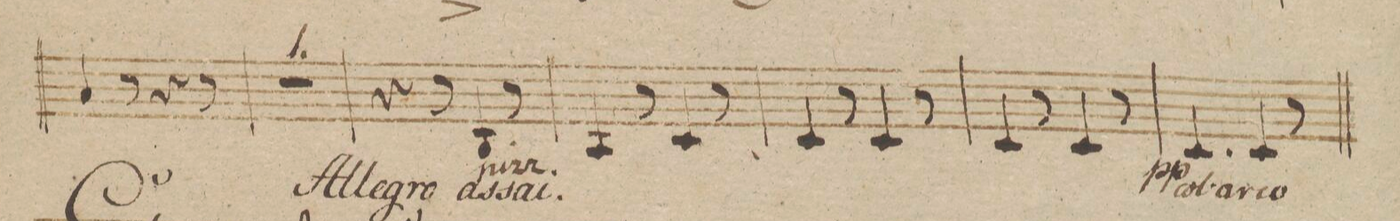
**kern	**dynam
*I"Violino 2do	*
*clefG2	*
*k[b-]	*
*M6/8	*
4a/	.
8r	.
4r	.
8r	.
=109	=109
2.r	.
=110	=110
4r	.
8r	.
4B-/	.
8r	.
=111	=111
4A/	.
8r	.
4c/	.
8r	.
=112	=112
4c/	.
8r	.
4c/	.
8r	.
=113	=113
4c/	.
8r	.
4c/	.
8r	.
=114	=114
4.c/	pp
4c/	.
8r	.
==	==
*-	*-
